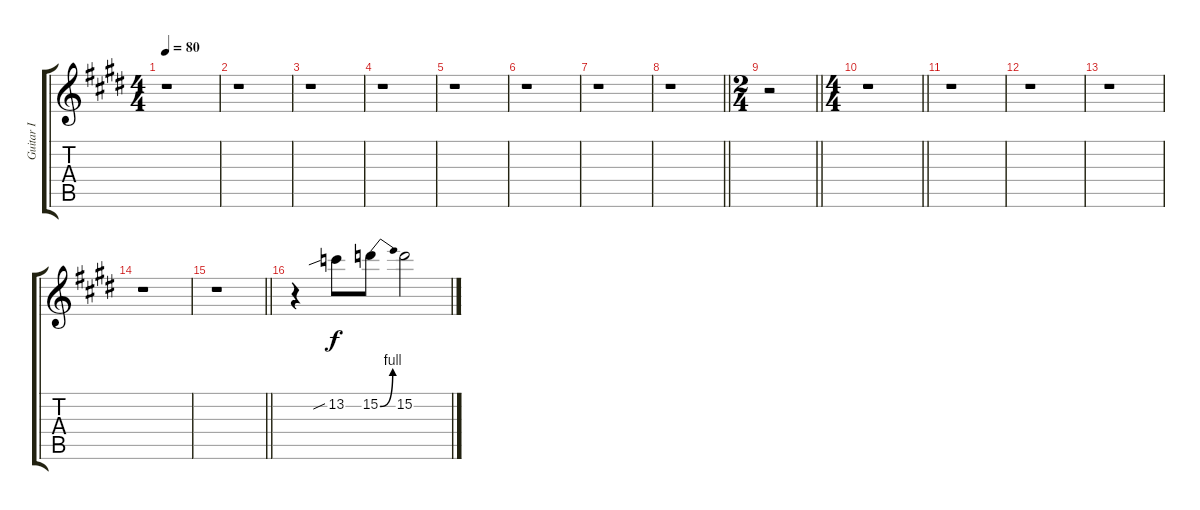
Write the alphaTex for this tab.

\track ("Guitar I" "Guitar I") {instrument distortionguitar}
\staff {score tabs}
\tuning (E4 B3 G3 D3 A2 E2) {hide}
\ts (4 4)
\tempo 80
\clef g2
\ks e
r.1{dy f} |
r.1 |
r.1 |
r.1 |
r.1 |
r.1 |
r.1 |
\barLineRight lightlight
r.1 |
\ts (2 4)
\barLineRight lightlight
r.2 |
\ts (4 4)
\barLineRight lightlight
r.1 |
r.1 |
r.1 |
r.1 |
r.1 |
\barLineRight lightlight
r.1 |
r.4{instrument distortionguitar} 13.2{sib}.8 15.2{be (bend 0 0 60 4)}.8 15.2.2
